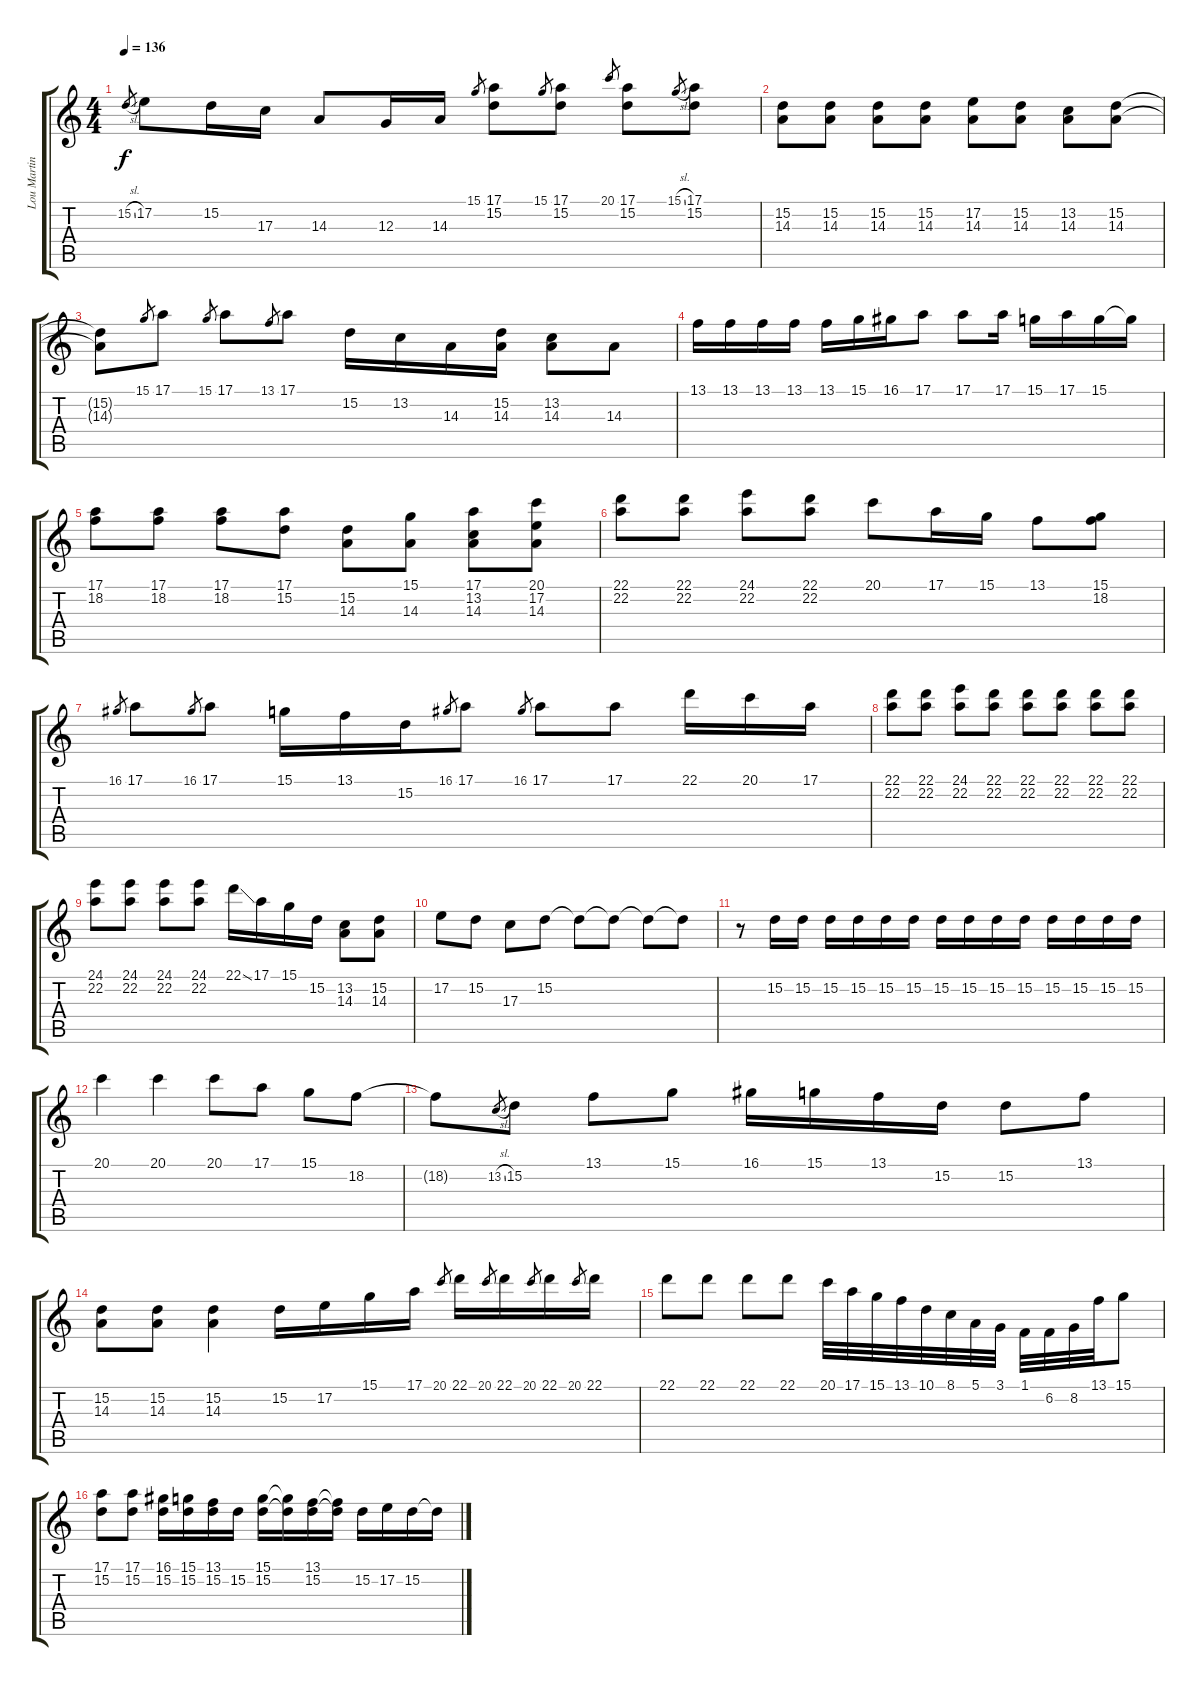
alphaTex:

\track ("Lou Martin Piano" "Lou Martin") {instrument brightacousticpiano}
\staff {score tabs}
\tuning (E4 B3 G3 D3 A2 E2) {hide}
\ts (4 4)
\tempo 136
\clef g2
\ks c
15.2{sl}.8{gr dy f} 17.2.8 15.2.16 17.3.16 14.3.8 12.3.16 14.3.16 15.1.8{gr} (17.1 15.2).8 15.1.8{gr} (17.1 15.2).8 20.1.8{gr} (17.1 15.2).8 15.1{sl}.8{gr} (17.1 15.2).8 |
(15.2 14.3).8 (15.2 14.3).8 (15.2 14.3).8 (15.2 14.3).8 (17.2 14.3).8 (15.2 14.3).8 (13.2 14.3).8 (15.2 14.3).8 |
(15.2{t} 14.3{t}).8 15.1.8{gr} 17.1.8 15.1.8{gr} 17.1.8 13.1.8{gr} 17.1.8 15.2.16 13.2.16 14.3.16 (15.2 14.3).16 (13.2 14.3).8 14.3.8 |
13.1.16 13.1.16 13.1.16 13.1.16 13.1.16 15.1.16 16.1.16 17.1.8 17.1.8 17.1.16 15.1.16 17.1.16 15.1.16 15.1{t}.16 |
(17.1 18.2).8 (17.1 18.2).8 (17.1 18.2).8 (17.1 15.2).8 (15.2 14.3).8 (15.1 14.3).8 (17.1 13.2 14.3).8 (20.1 17.2 14.3).8 |
(22.1 22.2).8 (22.1 22.2).8 (24.1 22.2).8 (22.1 22.2).8 20.1.8 17.1.16 15.1.16 13.1.8 (15.1 18.2).8 |
16.1.8{gr} 17.1.8 16.1.8{gr} 17.1.8 15.1.16 13.1.16 15.2.16 16.1.8{gr} 17.1.8 16.1.8{gr} 17.1.8 17.1.8 22.1.16 20.1.16 17.1.16 |
(22.1 22.2).8 (22.1 22.2).8 (24.1 22.2).8 (22.1 22.2).8 (22.1 22.2).8 (22.1 22.2).8 (22.1 22.2).8 (22.1 22.2).8 |
(24.1 22.2).8 (24.1 22.2).8 (24.1 22.2).8 (24.1 22.2).8 22.1{ss}.16 17.1.16 15.1.16 15.2.16 (13.2 14.3).8 (15.2 14.3).8 |
17.2.8 15.2.8 17.3.8 15.2.8 15.2{t}.8 15.2{t}.8 15.2{t}.8 15.2{t}.8 |
r.8 15.2.16 15.2.16 15.2.16 15.2.16 15.2.16 15.2.16 15.2.16 15.2.16 15.2.16 15.2.16 15.2.16 15.2.16 15.2.16 15.2.16 |
20.1.4{volume 16} 20.1.4 20.1.8 17.1.8 15.1.8 18.2.8 |
18.2{t}.8 13.2{sl}.8{gr} 15.2.8 13.1.8 15.1.8 16.1.16 15.1.16 13.1.16 15.2.16 15.2.8 13.1.8 |
(15.2 14.3).8 (15.2 14.3).8 (15.2 14.3).4 15.2.16 17.2.16 15.1.16 17.1.16 20.1.8{gr} 22.1.16 20.1.8{gr} 22.1.16 20.1.8{gr} 22.1.16 20.1.8{gr} 22.1.16 |
22.1.8 22.1.8 22.1.8 22.1.8 20.1.32 17.1.32 15.1.32 13.1.32 10.1.32 8.1.32 5.1.32 3.1.32 1.1.32 6.2.32 8.2.32 13.1.32 15.1.8 |
(17.1 15.2).8{volume 8} (17.1 15.2).8 (16.1 15.2).16 (15.1 15.2).16 (13.1 15.2).16 15.2.16 (15.1 15.2).16 (15.1{t} 15.2{t}).16 (13.1 15.2).16 (13.1{t} 15.2{t}).16 15.2.16 17.2.16 15.2.16 15.2{t}.16
